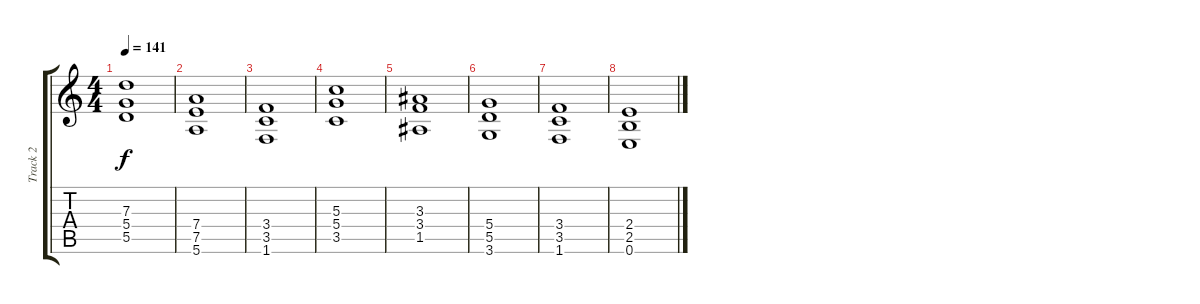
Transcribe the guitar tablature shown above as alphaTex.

\track ("Track 2" "Track 2") {instrument distortionguitar}
\staff {score tabs}
\tuning (E4 B3 G3 D3 A2 E2) {hide}
\ts (4 4)
\tempo 141
\clef g2
\ks c
(7.3 5.4 5.5).1{dy f} |
(7.4 7.5 5.6).1 |
(3.4 3.5 1.6).1 |
(5.3 5.4 3.5).1 |
(3.3 3.4 1.5).1 |
(5.4 5.5 3.6).1 |
(3.4 3.5 1.6).1 |
(2.4 2.5 0.6).1
